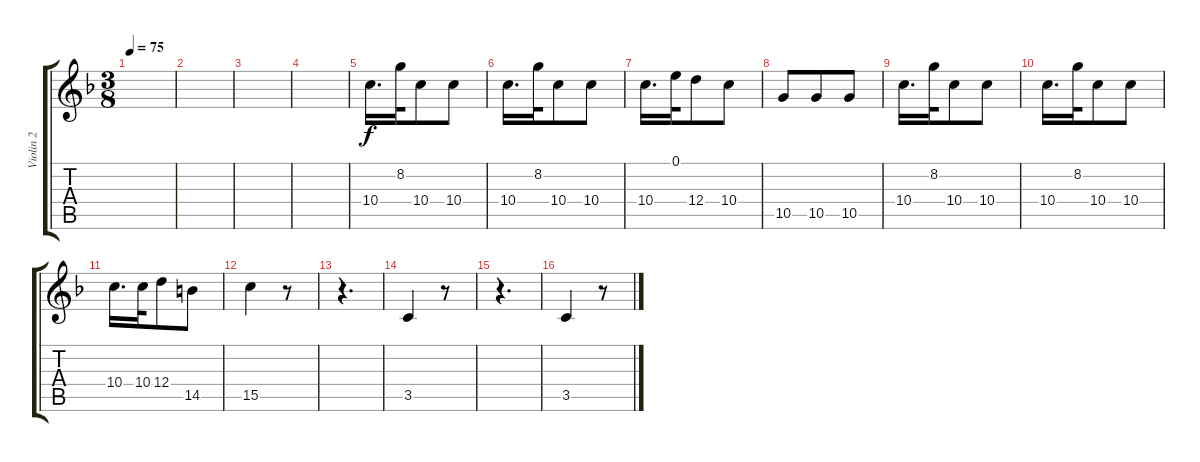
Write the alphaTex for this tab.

\track ("Violin 2" "Violin 2") {instrument acousticguitarsteel}
\staff {score tabs}
\tuning (E4 B3 G3 D3 A2 E2) {hide}
\ts (3 8)
\tempo 75
\clef g2
\ks f
|
|
|
|
10.4.16{d} 8.2.32 10.4.8 10.4.8 |
10.4.16{d} 8.2.32 10.4.8 10.4.8 |
10.4.16{d} 0.1.32 12.4.8 10.4.8 |
10.5.8 10.5.8 10.5.8 |
10.4.16{d} 8.2.32 10.4.8 10.4.8 |
10.4.16{d} 8.2.32 10.4.8 10.4.8 |
10.4.16{d} 10.4.32 12.4.8 14.5.8 |
15.5.4 r.8 |
r.4{d} |
3.5.4 r.8 |
r.4{d} |
3.5.4 r.8
